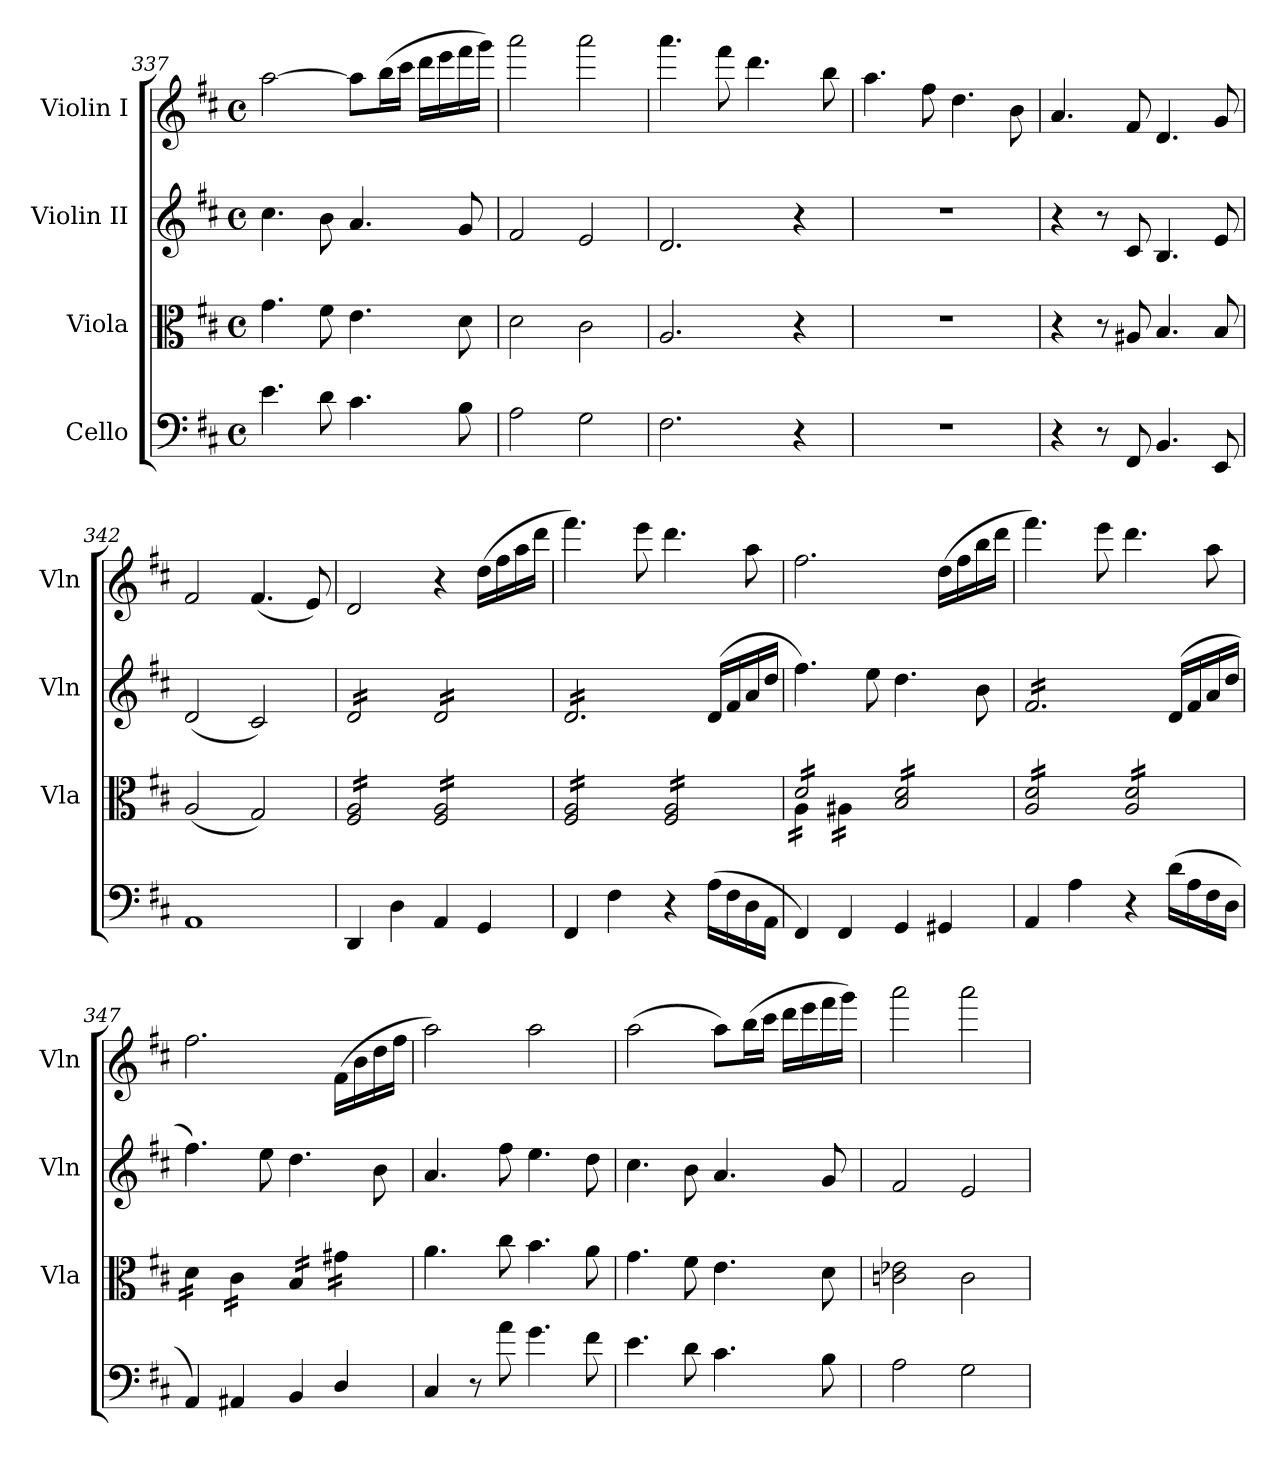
**kern	**kern	**kern	**kern
*part4	*part3	*part2	*part1
*staff4	*staff3	*staff2	*staff1
*I"Cello	*I"Viola	*I"Violin II	*I"Violin I
*	*I'Vla	*I'Vln	*I'Vln
*clefF4	*clefC3	*clefG2	*clefG2
*k[f#c#]	*k[f#c#]	*k[f#c#]	*k[f#c#]
*M4/4	*M4/4	*M4/4	*M4/4
*met(c)	*met(c)	*met(c)	*met(c)
=337	=337	=337	=337
4.e\	4.g\	4.cc#\	[2aa\
8d\	8f#\	8b\	.
4.c#\	4.e\	4.a/	8aa\L]
.	.	.	(>16bb\L
.	.	.	16ccc#\JJ
.	.	.	16ddd\LL
.	.	.	16eee\
8B\	8d\	8g/	16fff#\
.	.	.	16ggg\JJ)
=338	=338	=338	=338
2A\	2d\	2f#/	2aaa\
2G\	2c#\	2e/	2aaa\
=339	=339	=339	=339
2.F#\	2.A/	2.d/	4.aaa\
.	.	.	8fff#\
.	.	.	4.ddd\
4r	4r	4r	.
.	.	.	8bb\
=340	=340	=340	=340
1r	1r	1r	4.aa\
.	.	.	8ff#\
.	.	.	4.dd\
.	.	.	8b\
=341	=341	=341	=341
4r	4r	4r	4.a/
8r	8r	8r	.
8FF#/	8A#X/	8c#/	8f#/
4.BB/	4.B/	4.B/	4.d/
8EE/	8B/	8e/	8g/
=342	=342	=342	=342
1AA	(<2A/	(<2d/	2f#/
.	2G/)	2c#/)	(<4.f#/
.	.	.	8e/)
=343	=343	=343	=343
*	*tremolo	*	*
*	*	*tremolo	*
4DD/	16F#/ 16A/LL	16d/LL	2d/
.	16F#/ 16A/	16d/	.
.	16F#/ 16A/	16d/	.
.	16F#/ 16A/	16d/	.
4D\	16F#/ 16A/	16d/	.
.	16F#/ 16A/	16d/	.
.	16F#/ 16A/	16d/	.
.	16F#/ 16A/JJ	16d/JJ	.
4AA/	16F#/ 16A/LL	16d/LL	4r
.	16F#/ 16A/	16d/	.
.	16F#/ 16A/	16d/	.
.	16F#/ 16A/	16d/	.
4GG/	16F#/ 16A/	16d/	(>16dd\LL
.	16F#/ 16A/	16d/	16ff#\
.	16F#/ 16A/	16d/	16aa\
.	16F#/ 16A/JJ	16d/JJ	16ddd\JJ
=344	=344	=344	=344
4FF#/	16F#/ 16A/LL	16d/LL	4.fff#\)
.	16F#/ 16A/	16d/	.
.	16F#/ 16A/	16d/	.
.	16F#/ 16A/	16d/	.
4F#\	16F#/ 16A/	16d/	.
.	16F#/ 16A/	16d/	.
.	16F#/ 16A/	16d/	8eee\
.	16F#/ 16A/JJ	16d/	.
4r	16F#/ 16A/LL	16d/	4.ddd\
.	16F#/ 16A/	16d/	.
.	16F#/ 16A/	16d/	.
.	16F#/ 16A/	16d/JJ	.
*	*	*Xtremolo	*
(>16A\LL	16F#/ 16A/	(<16d/LL	.
16F#\	16F#/ 16A/	16f#/	.
16D\	16F#/ 16A/	16a/	8aa\
16AA\JJ	16F#/ 16A/JJ	16dd/JJ	.
=345	=345	=345	=345
*	*^	*	*
4FF#/)	16d/LL	16A\LL	4.ff#\)	2.ff#\
.	16d/	16A\	.	.
.	16d/	16A\	.	.
.	16d/	16A\JJ	.	.
4FF#/	16d/	16A#X\LL	.	.
.	16d/	16A#X\	.	.
.	16d/	16A#X\	8ee\	.
.	16d/JJ	16A#X\JJ	.	.
4GG/	16B/ 16d/LL	2ryy	4.dd\	.
.	16B/ 16d/	.	.	.
.	16B/ 16d/	.	.	.
.	16B/ 16d/	.	.	.
4GG#X/	16B/ 16d/	.	.	(>16dd\LL
.	16B/ 16d/	.	.	16ff#\
.	16B/ 16d/	.	8b\	16bb\
.	16B/ 16d/JJ	.	.	16ddd\JJ
*	*v	*v	*	*
!!LO:PB:g=z
=346	=346	=346	=346
*	*	*tremolo	*
4AA/	16A/ 16d/LL	16f#/LL	4.fff#\)
.	16A/ 16d/	16f#/	.
.	16A/ 16d/	16f#/	.
.	16A/ 16d/	16f#/	.
4A\	16A/ 16d/	16f#/	.
.	16A/ 16d/	16f#/	.
.	16A/ 16d/	16f#/	8eee\
.	16A/ 16d/JJ	16f#/	.
4r	16A/ 16d/LL	16f#/	4.ddd\
.	16A/ 16d/	16f#/	.
.	16A/ 16d/	16f#/	.
.	16A/ 16d/	16f#/JJ	.
*	*	*Xtremolo	*
(>16d\LL	16A/ 16d/	(>16d/LL	.
16A\	16A/ 16d/	16f#/	.
16F#\	16A/ 16d/	16a/	8aa\
16D\JJ	16A/ 16d/JJ	16dd/JJ	.
=347	=347	=347	=347
4AA/)	16d\LL	4.ff#\)	2.ff#\
.	16d\	.	.
.	16d\	.	.
.	16d\JJ	.	.
4AA#X/	16c#\LL	.	.
.	16c#\	.	.
.	16c#\	8ee\	.
.	16c#\JJ	.	.
4BB/	16B/LL	4.dd\	.
.	16B/	.	.
.	16B/	.	.
.	16B/JJ	.	.
4D/	16g#X\LL	.	(>16f#\LL
.	16g#X\	.	16b\
.	16g#X\	8b\	16dd\
.	16g#X\JJ	.	16ff#\JJ
*	*Xtremolo	*	*
=348	=348	=348	=348
4C#/	4.a\	4.a/	2aa\)
8r	.	.	.
8a\	8cc#\	8ff#\	.
4.g\	4.b\	4.ee\	2aa\
8f#\	8a\	8dd\	.
=349	=349	=349	=349
4.e\	4.g\	4.cc#\	(>2aa\
8d\	8f#\	8b\	.
4.c#\	4.e\	4.a/	8aa\L)
.	.	.	(>16bb\L
.	.	.	16ccc#\JJ
.	.	.	16ddd\LL
.	.	.	16eee\
8B\	8d\	8g/	16fff#\
.	.	.	16ggg\JJ)
=350	=350	=350	=350
2A\	2cn\ 2e-X\	2f#/	2aaa\
2G\	2c\	2e/	2aaa\
=	=	=	=
*-	*-	*-	*-
